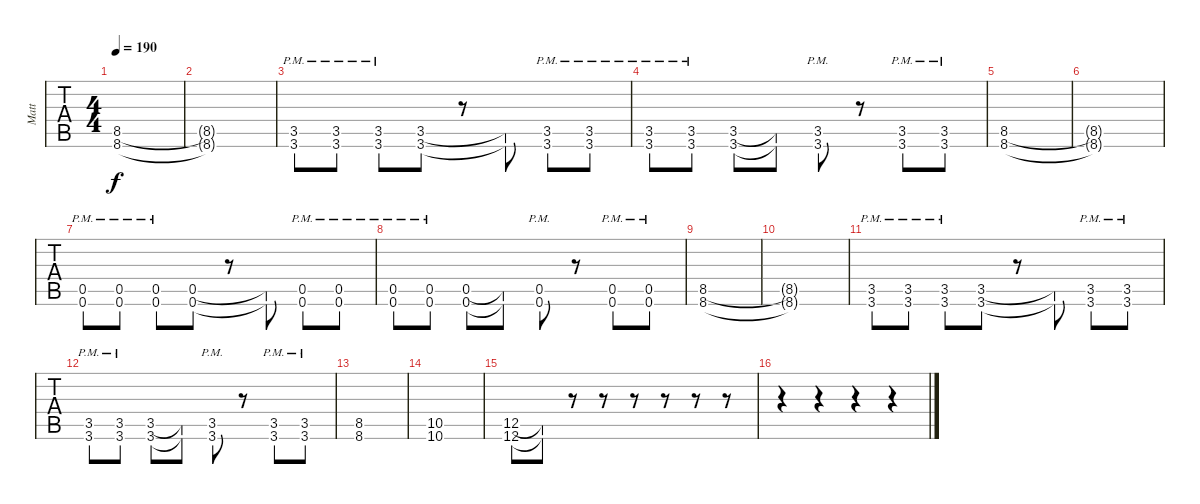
\track ("Matt" "Matt") {instrument distortionguitar}
\staff {tabs}
\tuning (E4 B3 G3 D3 A2 D2) {hide}
\ts (4 4)
\tempo 190
\clef g2
\ks c
(8.5 8.6).1{dy f} |
(8.5{t} 8.6{t}).1 |
(3.5{pm} 3.6{pm}).8 (3.5{pm} 3.6{pm}).8 (3.5{pm} 3.6{pm}).8 (3.5 3.6).8 r.8 (3.5{t} 3.6{t}).8 (3.5{pm} 3.6{pm}).8 (3.5{pm} 3.6{pm}).8 |
(3.5{pm} 3.6{pm}).8 (3.5{pm} 3.6{pm}).8 (3.5 3.6).8 (3.5{t} 3.6{t}).8 (3.5{pm} 3.6{pm}).8 r.8 (3.5{pm} 3.6{pm}).8 (3.5{pm} 3.6{pm}).8 |
(8.5 8.6).1 |
(8.5{t} 8.6{t}).1 |
(0.5{pm} 0.6{pm}).8 (0.5{pm} 0.6{pm}).8 (0.5{pm} 0.6{pm}).8 (0.5 0.6).8 r.8 (0.5{t} 0.6{t}).8 (0.5{pm} 0.6{pm}).8 (0.5{pm} 0.6{pm}).8 |
(0.5{pm} 0.6{pm}).8 (0.5{pm} 0.6{pm}).8 (0.5 0.6).8 (0.5{t} 0.6{t}).8 (0.5{pm} 0.6{pm}).8 r.8 (0.5{pm} 0.6{pm}).8 (0.5{pm} 0.6{pm}).8 |
(8.5 8.6).1 |
(8.5{t} 8.6{t}).1 |
(3.5{pm} 3.6{pm}).8 (3.5{pm} 3.6{pm}).8 (3.5{pm} 3.6{pm}).8 (3.5 3.6).8 r.8 (3.5{t} 3.6{t}).8 (3.5{pm} 3.6{pm}).8 (3.5{pm} 3.6{pm}).8 |
(3.5{pm} 3.6{pm}).8 (3.5{pm} 3.6{pm}).8 (3.5 3.6).8 (3.5{t} 3.6{t}).8 (3.5{pm} 3.6{pm}).8 r.8 (3.5{pm} 3.6{pm}).8 (3.5{pm} 3.6{pm}).8 |
(8.5 8.6).1 |
(10.5 10.6).1 |
(12.5 12.6).8 (12.5{t} 12.6{t}).8 r.8 r.8 r.8 r.8 r.8 r.8 |
r.4 r.4 r.4 r.4
